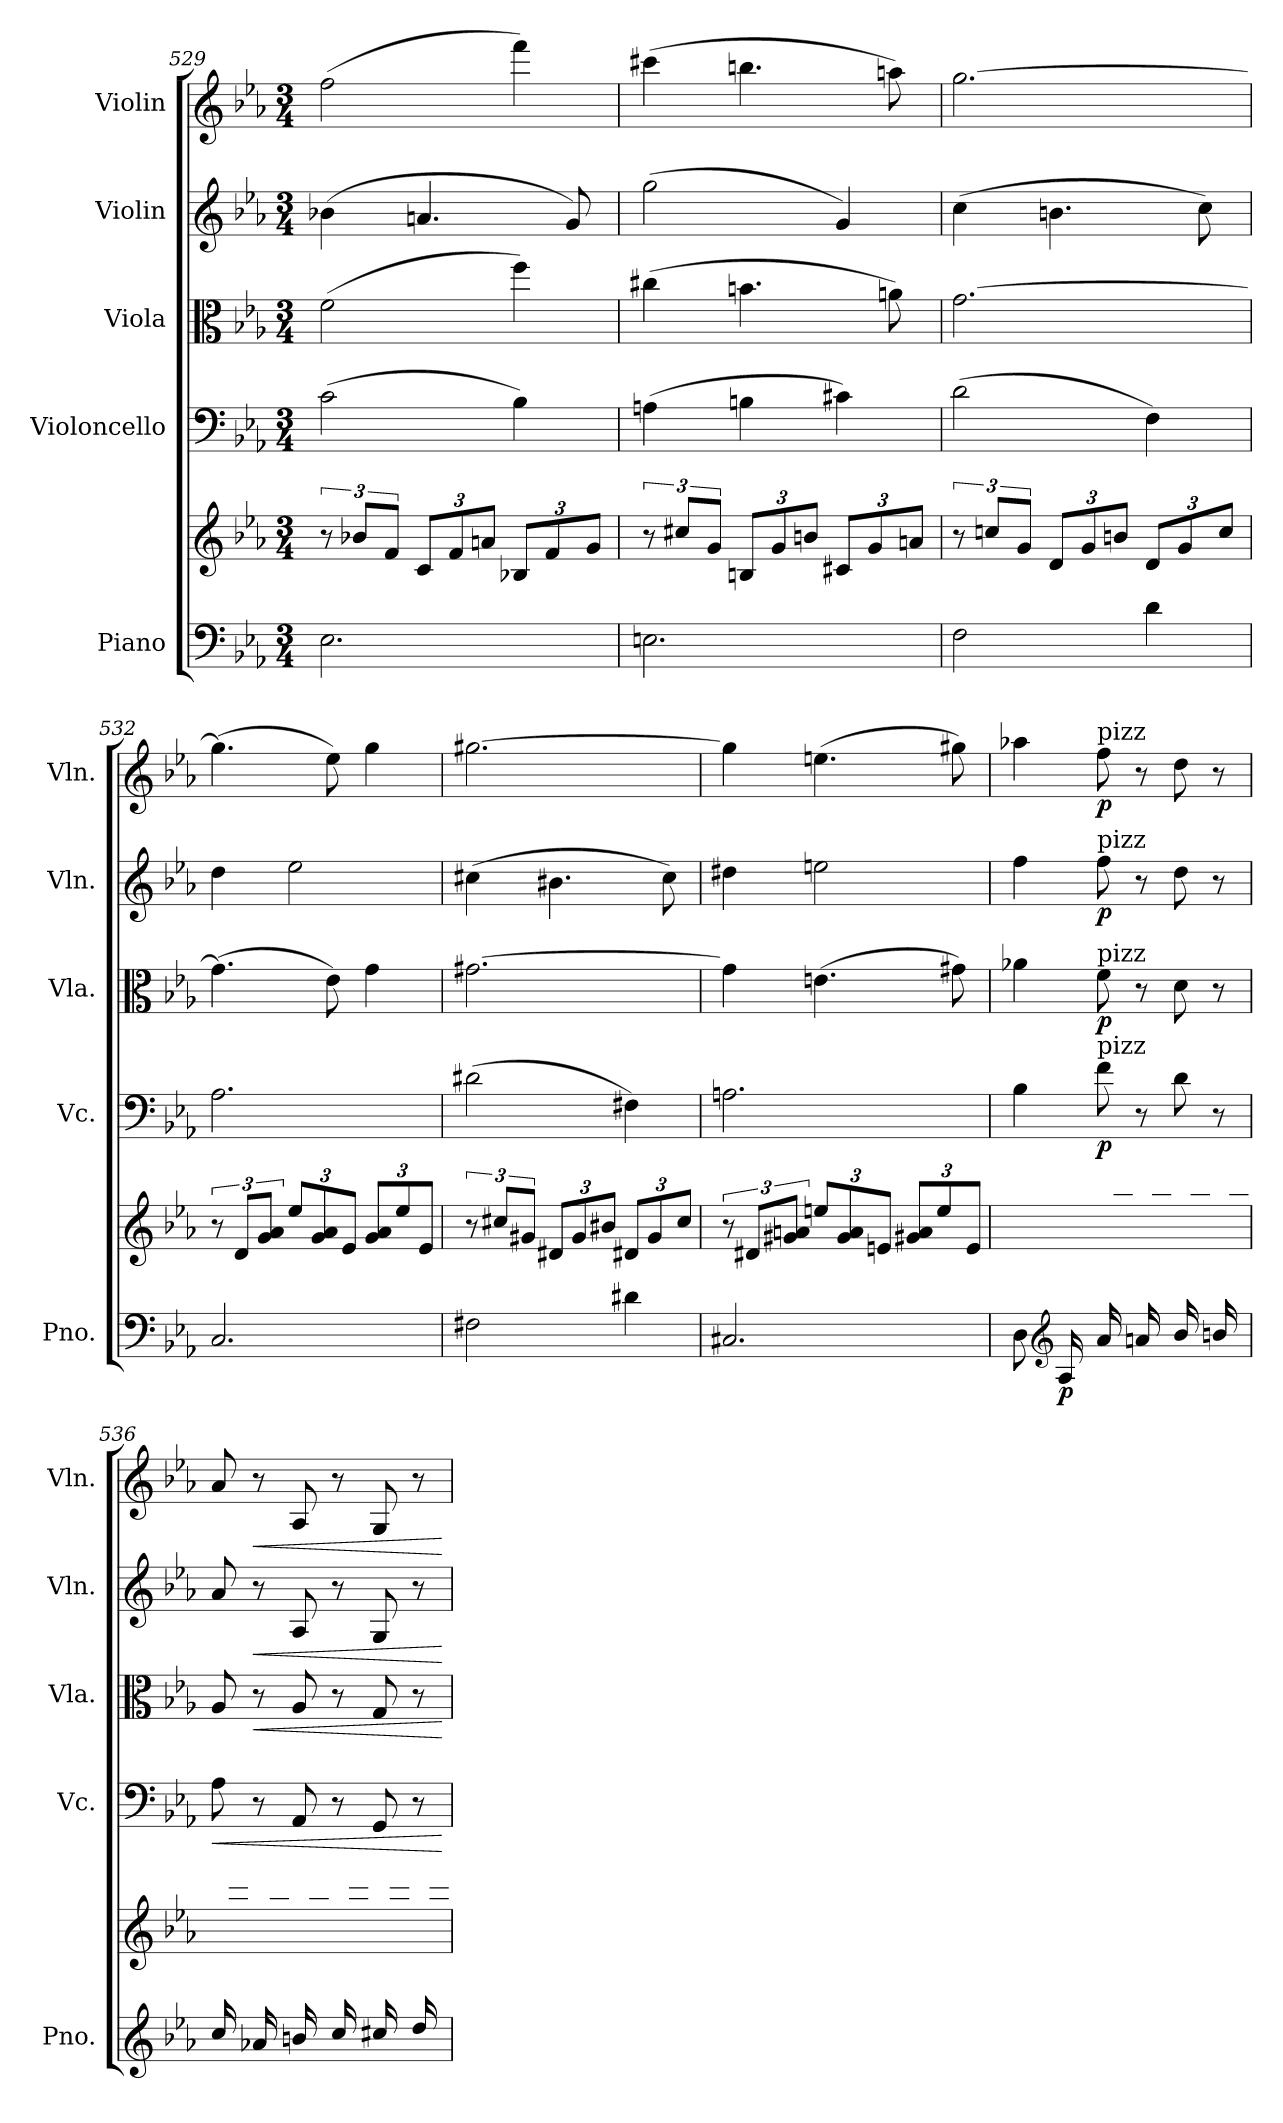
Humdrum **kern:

**kern	**kern	**dynam	**kern	**dynam	**kern	**dynam	**kern	**dynam	**kern	**dynam
*part5	*part5	*part5	*part4	*part4	*part3	*part3	*part2	*part2	*part1	*part1
*staff6	*staff5	*staff5/6	*staff4	*staff4	*staff3	*staff3	*staff2	*staff2	*staff1	*staff1
*I"Piano	*	*	*I"Violoncello	*	*I"Viola	*	*I"Violin	*	*I"Violin	*
*I'Pno.	*	*	*I'Vc.	*	*I'Vla.	*	*I'Vln.	*	*I'Vln.	*
*clefF4	*clefG2	*	*clefF4	*	*clefC3	*	*clefG2	*	*clefG2	*
*k[b-e-a-]	*k[b-e-a-]	*	*k[b-e-a-]	*	*k[b-e-a-]	*	*k[b-e-a-]	*	*k[b-e-a-]	*
*M3/4	*M3/4	*	*M3/4	*	*M3/4	*	*M3/4	*	*M3/4	*
=529	=529	=529	=529	=529	=529	=529	=529	=529	=529	=529
2.E-\	12r	.	(2c\	.	(2f\	.	(4b-X\	.	(2ff\	.
.	12b-X/L	.	.	.	.	.	.	.	.	.
.	12f/J	.	.	.	.	.	.	.	.	.
*	*Xbrackettup	*	*	*	*	*	*	*	*	*
.	12c/L	.	.	.	.	.	4.an/	.	.	.
.	12f/	.	.	.	.	.	.	.	.	.
.	12an/J	.	.	.	.	.	.	.	.	.
.	12B-X/L	.	4B-\)	.	4ff\)	.	.	.	4fff\)	.
.	12f/	.	.	.	.	.	.	.	.	.
.	.	.	.	.	.	.	8g/)	.	.	.
.	12g/J	.	.	.	.	.	.	.	.	.
!!LO:PB:g=z
=530	=530	=530	=530	=530	=530	=530	=530	=530	=530	=530
*	*brackettup	*	*	*	*	*	*	*	*	*
2.En\	12r	.	(4An\	.	(4cc#X\	.	(2gg\	.	(4ccc#X\	.
.	12cc#X/L	.	.	.	.	.	.	.	.	.
.	12g/J	.	.	.	.	.	.	.	.	.
*	*Xbrackettup	*	*	*	*	*	*	*	*	*
.	12Bn/L	.	4Bn\	.	4.bn\	.	.	.	4.bbn\	.
.	12g/	.	.	.	.	.	.	.	.	.
.	12bn/J	.	.	.	.	.	.	.	.	.
.	12c#X/L	.	4c#X\)	.	.	.	4g/)	.	.	.
.	12g/	.	.	.	.	.	.	.	.	.
.	.	.	.	.	8an\)	.	.	.	8aan\)	.
.	12an/J	.	.	.	.	.	.	.	.	.
=531	=531	=531	=531	=531	=531	=531	=531	=531	=531	=531
*	*brackettup	*	*	*	*	*	*	*	*	*
2F\	12r	.	(2d\	.	[2.g\	.	(4cc\	.	[2.gg\	.
.	12ccn/L	.	.	.	.	.	.	.	.	.
.	12g/J	.	.	.	.	.	.	.	.	.
*	*Xbrackettup	*	*	*	*	*	*	*	*	*
.	12d/L	.	.	.	.	.	4.bn\	.	.	.
.	12g/	.	.	.	.	.	.	.	.	.
.	12bn/J	.	.	.	.	.	.	.	.	.
4d\	12d/L	.	4F\)	.	.	.	.	.	.	.
.	12g/	.	.	.	.	.	.	.	.	.
.	.	.	.	.	.	.	8cc\)	.	.	.
.	12cc/J	.	.	.	.	.	.	.	.	.
=532	=532	=532	=532	=532	=532	=532	=532	=532	=532	=532
*	*brackettup	*	*	*	*	*	*	*	*	*
2.C/	12r	.	2.A-\	.	(4.g\]	.	4dd\	.	(4.gg\]	.
.	12d/L	.	.	.	.	.	.	.	.	.
.	12g/ 12a-/J	.	.	.	.	.	.	.	.	.
*	*Xbrackettup	*	*	*	*	*	*	*	*	*
.	12ee-/L	.	.	.	.	.	2ee-\	.	.	.
.	12g/ 12a-/	.	.	.	.	.	.	.	.	.
.	.	.	.	.	8e-\)	.	.	.	8ee-\)	.
.	12e-/J	.	.	.	.	.	.	.	.	.
.	12g/ 12a-/L	.	.	.	4g\	.	.	.	4gg\	.
.	12ee-/	.	.	.	.	.	.	.	.	.
.	12e-/J	.	.	.	.	.	.	.	.	.
!!LO:LB:g=z
=533	=533	=533	=533	=533	=533	=533	=533	=533	=533	=533
*	*brackettup	*	*	*	*	*	*	*	*	*
2F#X\	12r	.	(2d#X\	.	[2.g#X\	.	(4cc#X\	.	[2.gg#X\	.
.	12cc#X/L	.	.	.	.	.	.	.	.	.
.	12g#X/J	.	.	.	.	.	.	.	.	.
*	*Xbrackettup	*	*	*	*	*	*	*	*	*
.	12d#X/L	.	.	.	.	.	4.b#X\	.	.	.
.	12g#/	.	.	.	.	.	.	.	.	.
.	12b#X/J	.	.	.	.	.	.	.	.	.
4d#X\	12d#X/L	.	4F#X\)	.	.	.	.	.	.	.
.	12g#/	.	.	.	.	.	.	.	.	.
.	.	.	.	.	.	.	8cc#\)	.	.	.
.	12cc#/J	.	.	.	.	.	.	.	.	.
=534	=534	=534	=534	=534	=534	=534	=534	=534	=534	=534
*	*brackettup	*	*	*	*	*	*	*	*	*
2.C#X/	12r	.	2.An\	.	4g#\]	.	4dd#X\	.	4gg#\]	.
.	12d#X/L	.	.	.	.	.	.	.	.	.
.	12g#X/ 12an/J	.	.	.	.	.	.	.	.	.
*	*Xbrackettup	*	*	*	*	*	*	*	*	*
.	12een/L	.	.	.	(4.en\	.	2een\	.	(4.een\	.
.	12g#/ 12a/	.	.	.	.	.	.	.	.	.
.	12en/J	.	.	.	.	.	.	.	.	.
.	12g#X/ 12a/L	.	.	.	.	.	.	.	.	.
.	12ee/	.	.	.	.	.	.	.	.	.
.	.	.	.	.	8g#X\)	.	.	.	8gg#X\)	.
.	12e/J	.	.	.	.	.	.	.	.	.
!!LO:PB:g=z
=535	=535	=535	=535	=535	=535	=535	=535	=535	=535	=535
*	*^	*	*	*	*	*	*	*	*	*
8D\	2.ryy	8.ryy	.	4B-\	.	4a-X\	.	4ff\	.	4aa-X\	.
*clefG2	*	*	*	*	*	*	*	*	*	*	*
!	!	!	!LO:DY:b=2	!	!	!	!	!	!	!	!
16A-/LL	.	.	p	.	.	.	.	.	.	.	.
16ryy	.	16a-\	.	.	.	.	.	.	.	.	.
!	!	!	!	!	!	!	!	!	!	!LO:TX:a:t=pizz	!
!	!	!	!	!	!	!	!	!LO:TX:a:t=pizz	!	!	!
!	!	!	!	!	!	!LO:TX:a:t=pizz	!	!	!	!	!
!	!	!	!	!LO:TX:a:t=pizz	!	!	!	!	!	!	!
!	!	!	!	!	!LO:DY:b	!	!LO:DY:b	!	!LO:DY:b	!	!LO:DY:b
16a-/	.	16ryy	.	8f\	p	8f\	p	8ff\	p	8ff\	p
16ryy	.	16aa-\	.	.	.	.	.	.	.	.	.
16an/	.	16ryy	.	8r	.	8r	.	8r	.	8r	.
16ryy	.	16aan\	.	.	.	.	.	.	.	.	.
16b-/	.	16ryy	.	8d\	.	8d\	.	8dd\	.	8dd\	.
16ryy	.	16bb-\	.	.	.	.	.	.	.	.	.
16bn/	.	16ryy	.	8r	.	8r	.	8r	.	8r	.
16ryy	.	16bbn\JJ	.	.	.	.	.	.	.	.	.
=536	=536	=536	=536	=536	=536	=536	=536	=536	=536	=536	=536
!	!	!	!	!	!LO:HP:b	!	!	!	!	!	!
16cc/LL	2.ryy	16ryy	.	8A-\	<	8A-/	.	8a-/	.	8a-/	.
16ryy	.	16ccc\	.	.	.	.	.	.	.	.	.
!	!	!	!	!	!	!	!LO:HP:b	!	!LO:HP:b	!	!LO:HP:b
16a-X/	.	16ryy	.	8r	.	8r	<	8r	<	8r	<
16ryy	.	16aa-X\JJ	.	.	.	.	.	.	.	.	.
16bn/LL	.	16ryy	.	8AA-/	.	8A-/	.	8A-/	.	8A-/	.
16ryy	.	16bbn\	.	.	.	.	.	.	.	.	.
16cc/	.	16ryy	.	8r	.	8r	.	8r	.	8r	.
16ryy	.	16ccc\JJ	.	.	.	.	.	.	.	.	.
16cc#X/LL	.	16ryy	.	8GG/	.	8G/	.	8G/	.	8G/	.
16ryy	.	16ccc#X\	.	.	.	.	.	.	.	.	.
16dd/	.	16ryy	.	8r	.	8r	.	8r	.	8r	.
16ryy	.	16ddd\JJ	.	.	.	.	.	.	.	.	.
*	*v	*v	*	*	*	*	*	*	*	*	*
.	.	.	.	[	.	[	.	[	.	[
=	=	=	=	=	=	=	=	=	=	=
*-	*-	*-	*-	*-	*-	*-	*-	*-	*-	*-
